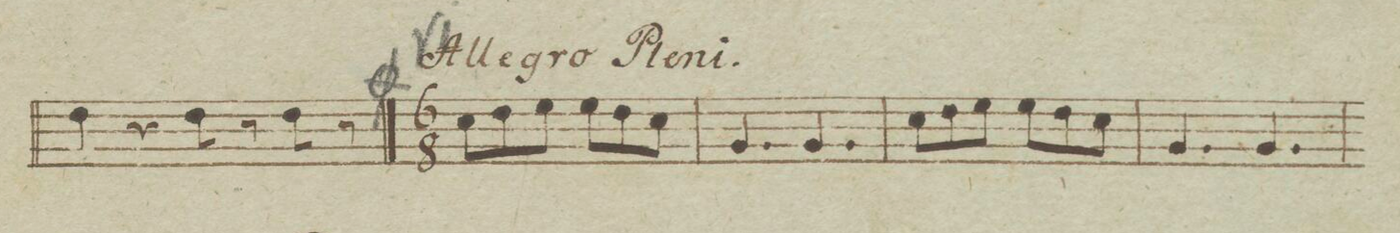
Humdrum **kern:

**kern	**dynam
*I"Clarinetto 1o. in B	*
*clefG2	*
*k[b-e-]	*
*met(c)	*
*M4/4	*
4cc\	.
4r	.
8cc\	.
8r	.
8cc\	.
8r	.
==20	==20
*M6/8	*
*k[b-e-]	*
8b-\L	.
8cc\	.
8dd\J	.
8dd\L	.
8cc\	.
8b-\J	.
=21	=21
4.f/	.
4.f/	.
=22	=22
8b-\L	.
8cc\	.
8dd\J	.
8dd\L	.
8cc\	.
8b-\J	.
=23	=23
4.f/	.
4.f/	.
=24	=24
*-	*-
